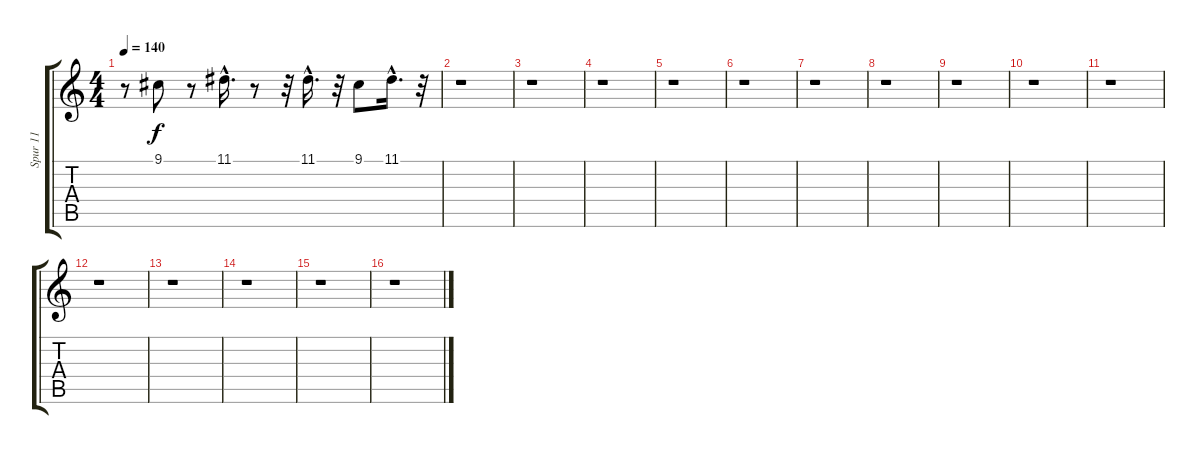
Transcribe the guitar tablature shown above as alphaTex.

\track ("Spur 11" "Spur 11") {instrument lead6voice}
\staff {score tabs}
\tuning (E4 B3 G3 D3 A2 E2) {hide}
\ts (4 4)
\tempo 140
\clef g2
\ks c
r.8{dy f} 9.1.8 r.8 11.1{hac}.16{d} r.8 r.32 11.1{hac}.16{d} r.32 9.1.8 11.1{hac}.16{d} r.32 |
r.1 |
r.1 |
r.1 |
r.1 |
r.1 |
r.1 |
r.1 |
r.1 |
r.1 |
r.1 |
r.1 |
r.1 |
r.1 |
r.1 |
r.1
